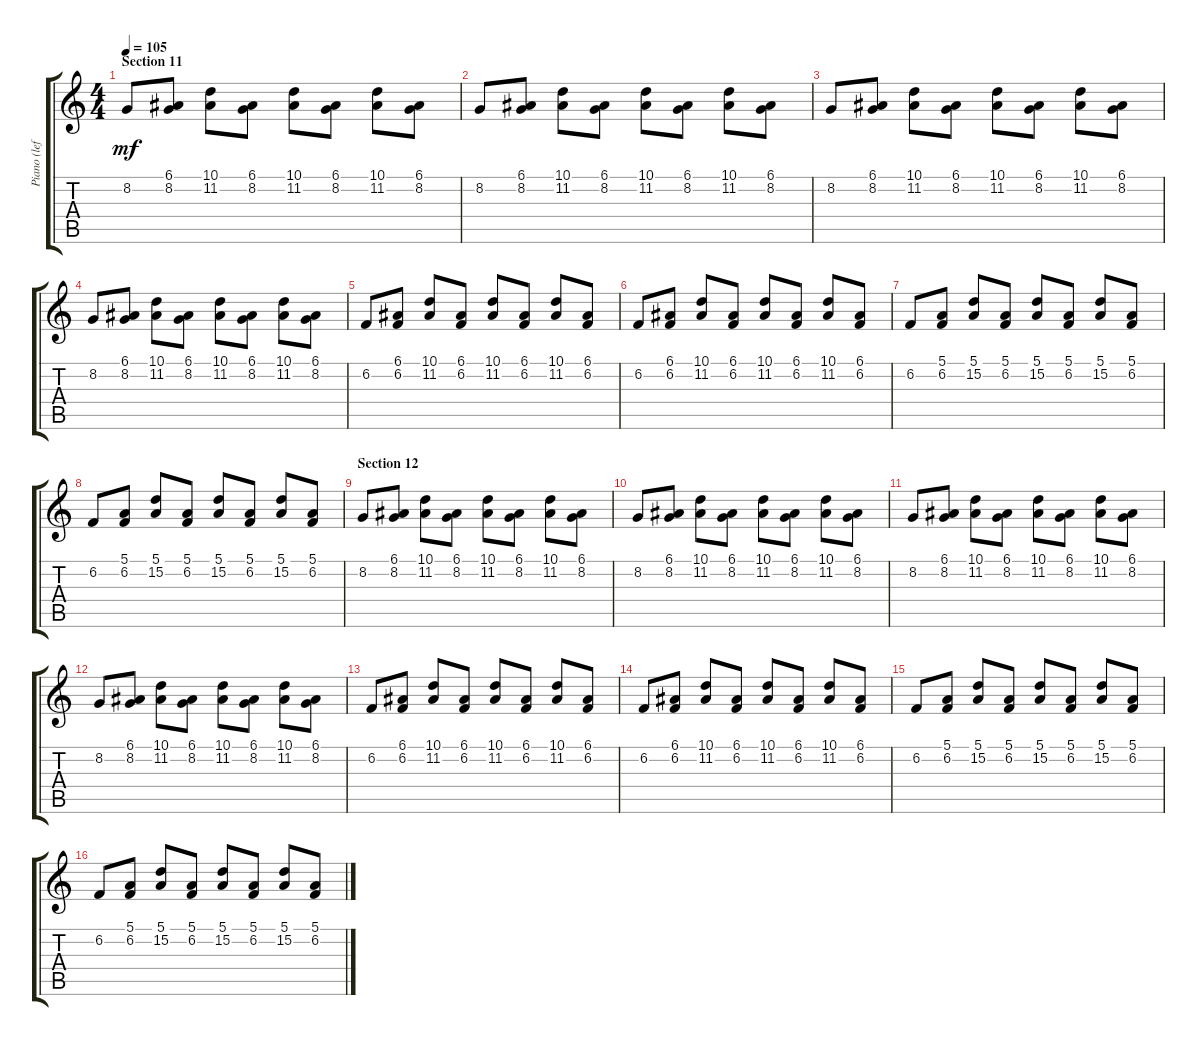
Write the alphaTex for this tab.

\track ("Piano (left)" "Piano (lef") {instrument acousticgrandpiano}
\staff {score tabs}
\tuning (E4 B3 G3 D3 A2 E2) {hide}
\ts (4 4)
\section ("" "Section 11")
\tempo 105
\clef g2
\ks c
8.2.8{dy mf} (6.1 8.2).8 (10.1 11.2).8 (6.1 8.2).8 (10.1 11.2).8 (6.1 8.2).8 (10.1 11.2).8 (6.1 8.2).8 |
8.2.8 (6.1 8.2).8 (10.1 11.2).8 (6.1 8.2).8 (10.1 11.2).8 (6.1 8.2).8 (10.1 11.2).8 (6.1 8.2).8 |
8.2.8 (6.1 8.2).8 (10.1 11.2).8 (6.1 8.2).8 (10.1 11.2).8 (6.1 8.2).8 (10.1 11.2).8 (6.1 8.2).8 |
8.2.8 (6.1 8.2).8 (10.1 11.2).8 (6.1 8.2).8 (10.1 11.2).8 (6.1 8.2).8 (10.1 11.2).8 (6.1 8.2).8 |
6.2.8 (6.1 6.2).8 (10.1 11.2).8 (6.1 6.2).8 (10.1 11.2).8 (6.1 6.2).8 (10.1 11.2).8 (6.1 6.2).8 |
6.2.8 (6.1 6.2).8 (10.1 11.2).8 (6.1 6.2).8 (10.1 11.2).8 (6.1 6.2).8 (10.1 11.2).8 (6.1 6.2).8 |
6.2.8 (5.1 6.2).8 (5.1 15.2).8 (5.1 6.2).8 (5.1 15.2).8 (5.1 6.2).8 (5.1 15.2).8 (5.1 6.2).8 |
6.2.8 (5.1 6.2).8 (5.1 15.2).8 (5.1 6.2).8 (5.1 15.2).8 (5.1 6.2).8 (5.1 15.2).8 (5.1 6.2).8 |
\section ("" "Section 12")
8.2.8 (6.1 8.2).8 (10.1 11.2).8 (6.1 8.2).8 (10.1 11.2).8 (6.1 8.2).8 (10.1 11.2).8 (6.1 8.2).8 |
8.2.8 (6.1 8.2).8 (10.1 11.2).8 (6.1 8.2).8 (10.1 11.2).8 (6.1 8.2).8 (10.1 11.2).8 (6.1 8.2).8 |
8.2.8 (6.1 8.2).8 (10.1 11.2).8 (6.1 8.2).8 (10.1 11.2).8 (6.1 8.2).8 (10.1 11.2).8 (6.1 8.2).8 |
8.2.8 (6.1 8.2).8 (10.1 11.2).8 (6.1 8.2).8 (10.1 11.2).8 (6.1 8.2).8 (10.1 11.2).8 (6.1 8.2).8 |
6.2.8 (6.1 6.2).8 (10.1 11.2).8 (6.1 6.2).8 (10.1 11.2).8 (6.1 6.2).8 (10.1 11.2).8 (6.1 6.2).8 |
6.2.8 (6.1 6.2).8 (10.1 11.2).8 (6.1 6.2).8 (10.1 11.2).8 (6.1 6.2).8 (10.1 11.2).8 (6.1 6.2).8 |
6.2.8 (5.1 6.2).8 (5.1 15.2).8 (5.1 6.2).8 (5.1 15.2).8 (5.1 6.2).8 (5.1 15.2).8 (5.1 6.2).8 |
6.2.8 (5.1 6.2).8 (5.1 15.2).8 (5.1 6.2).8 (5.1 15.2).8 (5.1 6.2).8 (5.1 15.2).8 (5.1 6.2).8
